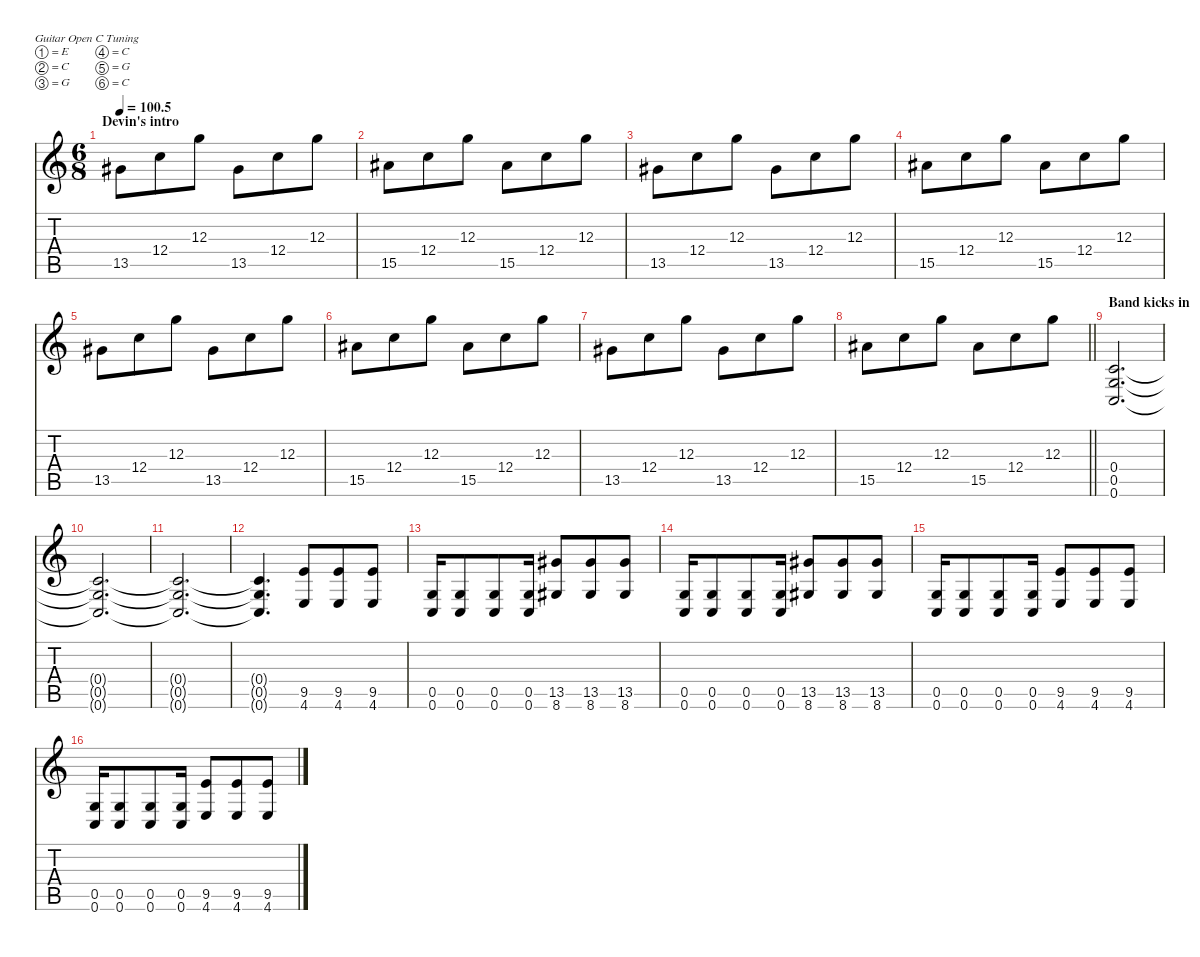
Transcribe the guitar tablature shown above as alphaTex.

\defaultSystemsLayout 4
\hideDynamics
\bracketExtendMode nobrackets
\singleTrackTrackNamePolicy hidden
\multiTrackTrackNamePolicy hidden
\firstSystemTrackNameMode fullname
\firstSystemTrackNameOrientation horizontal
\otherSystemsTrackNameOrientation horizontal
\track ("Guitar I (primary guitar)" "dist.guit.") {mute instrument distortionguitar}
\staff {score tabs}
\tuning (E4 C4 G3 C3 G2 C2)
\ts (6 8)
\beaming (8 3 3)
\section ("" "Devin's intro")
\tempo
100.5
\accidentals auto
\clef g2
\ottava regular
\simile none
\ks c
13.5{acc #}.8{dy f instrument distortionguitar beam Down} 12.4.8{beam Down} 12.3.8{beam Down} 13.5{acc #}.8{beam Down} 12.4.8{beam Down} 12.3.8{beam Down} |
15.5{acc #}.8{beam Down} 12.4.8{beam Down} 12.3.8{beam Down} 15.5{acc #}.8{beam Down} 12.4.8{beam Down} 12.3.8{beam Down} |
13.5{acc #}.8{beam Down} 12.4.8{beam Down} 12.3.8{beam Down} 13.5{acc #}.8{beam Down} 12.4.8{beam Down} 12.3.8{beam Down} |
15.5{acc #}.8{beam Down} 12.4.8{beam Down} 12.3.8{beam Down} 15.5{acc #}.8{beam Down} 12.4.8{beam Down} 12.3.8{beam Down} |
13.5{acc #}.8{beam Down} 12.4.8{beam Down} 12.3.8{beam Down} 13.5{acc #}.8{beam Down} 12.4.8{beam Down} 12.3.8{beam Down} |
15.5{acc #}.8{beam Down} 12.4.8{beam Down} 12.3.8{beam Down} 15.5{acc #}.8{beam Down} 12.4.8{beam Down} 12.3.8{beam Down} |
13.5{acc #}.8{beam Down} 12.4.8{beam Down} 12.3.8{beam Down} 13.5{acc #}.8{beam Down} 12.4.8{beam Down} 12.3.8{beam Down} |
\barLineRight lightlight
15.5{acc #}.8{beam Down} 12.4.8{beam Down} 12.3.8{beam Down} 15.5{acc #}.8{beam Down} 12.4.8{beam Down} 12.3.8{beam Down} |
\section ("" "Band kicks in")
(0.4 0.5 0.6).2{d beam Up} |
(0.4{t} 0.5{t} 0.6{t}).2{d beam Up} |
(0.4{t} 0.5{t} 0.6{t}).2{d beam Up} |
(0.4{t} 0.5{t} 0.6{t}).4{d beam Up} (9.5 4.6).8{beam Up} (9.5 4.6).8{beam Up} (9.5 4.6).8{beam Up} |
(0.5 0.6).16{beam Up} (0.5 0.6).8{beam Up} (0.5 0.6).8{beam Up} (0.5 0.6).16{beam Up} (13.5{acc #} 8.6{acc #}).8{beam Up} (13.5{acc #} 8.6{acc #}).8{beam Up} (13.5{acc #} 8.6{acc #}).8{beam Up} |
(0.5 0.6).16{beam Up} (0.5 0.6).8{beam Up} (0.5 0.6).8{beam Up} (0.5 0.6).16{beam Up} (13.5{acc #} 8.6{acc #}).8{beam Up} (13.5{acc #} 8.6{acc #}).8{beam Up} (13.5{acc #} 8.6{acc #}).8{beam Up} |
(0.5 0.6).16{beam Up} (0.5 0.6).8{beam Up} (0.5 0.6).8{beam Up} (0.5 0.6).16{beam Up} (9.5 4.6).8{beam Up} (9.5 4.6).8{beam Up} (9.5 4.6).8{beam Up} |
(0.5 0.6).16{beam Up} (0.5 0.6).8{beam Up} (0.5 0.6).8{beam Up} (0.5 0.6).16{beam Up} (9.5 4.6).8{beam Up} (9.5 4.6).8{beam Up} (9.5 4.6).8{beam Up}
